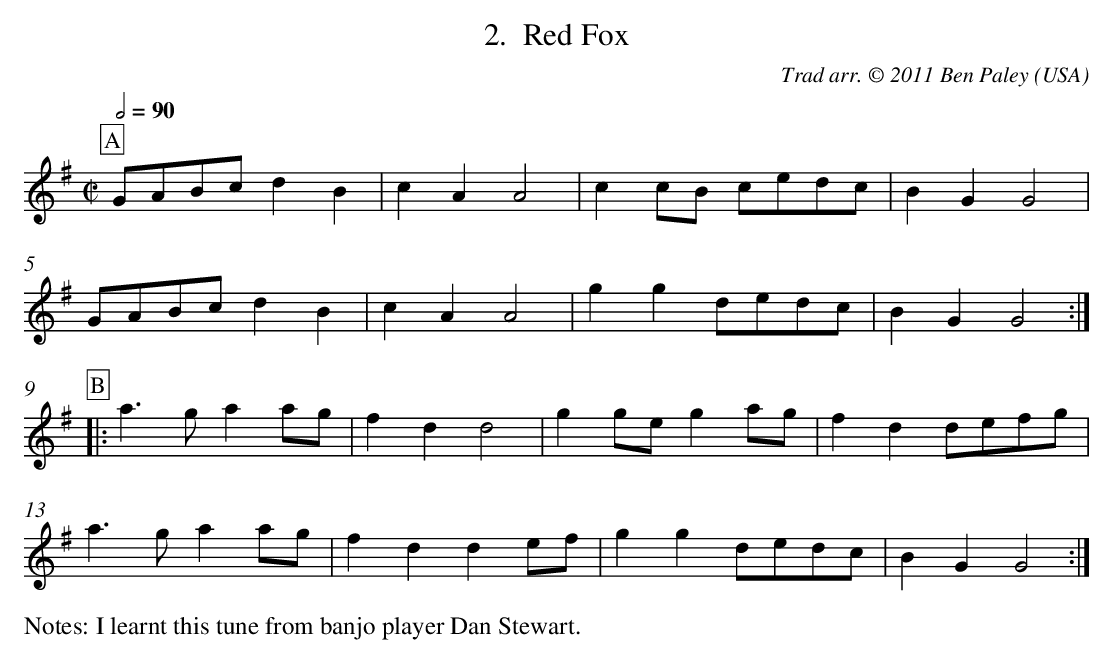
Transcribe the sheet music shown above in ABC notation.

X:1
T:Red Fox
L:1/8
M:C|
C:Trad arr. © 2011 Ben Paley
O:USA
Q:1/2=90
K:G
P:A
GABc d2B2 | c2 A2 A4 | c2 cB cedc | B2 G2 G4 |
GABc d2B2 | c2 A2 A4 | g2 g2 dedc | B2 G2 G4 :|
P:B
|: a3g a2ag | f2 d2 d4 | g2 ge g2ag | f2 d2 defg |
a3g a2ag | f2 d2 d2ef | g2 g2 dedc | B2 G2 G4 :|]
